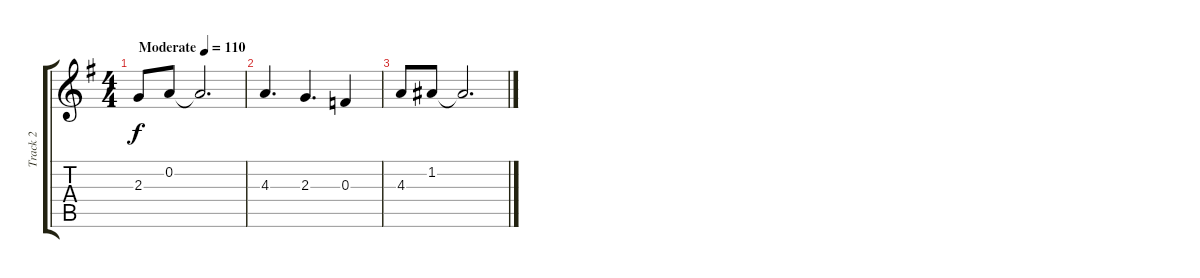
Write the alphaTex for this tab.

\track ("Track 2" "Track 2") {instrument acousticguitarsteel}
\staff {score tabs}
\tuning (D4 A3 F3 C3 G2 D2) {hide}
\ts (4 4)
\tempo (110 "Moderate")
\clef g2
\ks g
2.3.8{dy f instrument acousticguitarsteel} 0.2.8 0.2{t}.2{d} |
4.3.4{d} 2.3.4{d} 0.3.4 |
4.3.8 1.2.8 1.2{t}.2{d}
